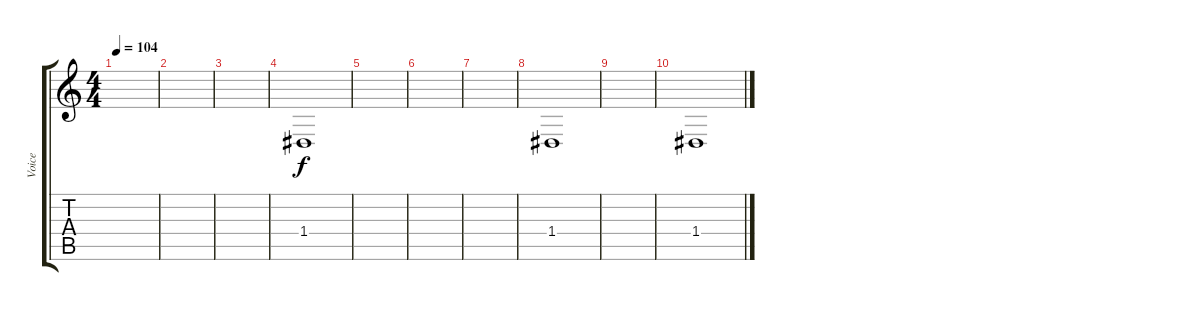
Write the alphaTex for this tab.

\track ("Voice" "Voice") {instrument clarinet}
\staff {score tabs}
\tuning (E4 B3 G3 D3 A2 E2) {hide}
\ts (4 4)
\tempo 104
\clef g2
\ks c
|
|
|
1.4.1 |
|
|
|
1.4.1 |
|
1.4.1
